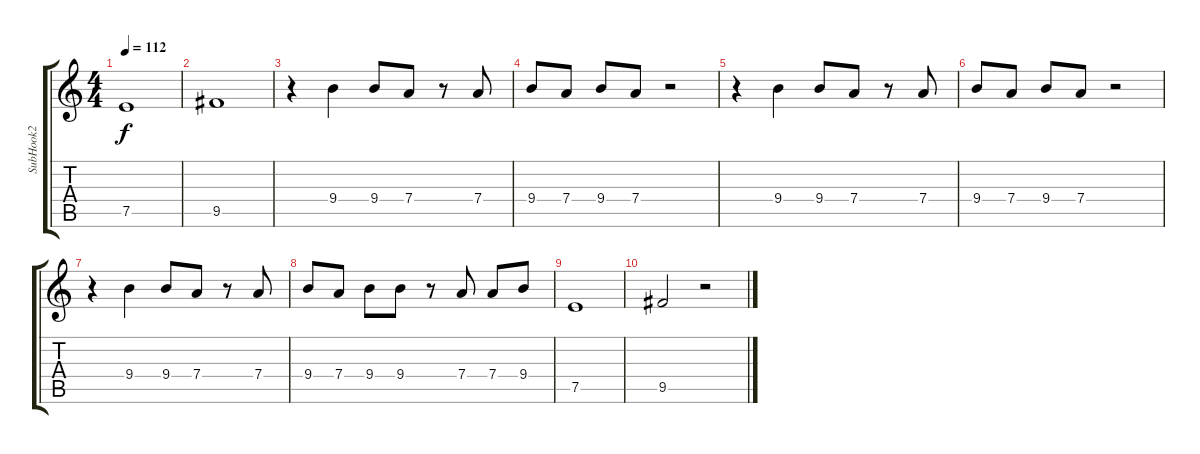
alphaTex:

\track ("SubHook2" "SubHook2") {instrument distortionguitar}
\staff {score tabs}
\tuning (E4 B3 G3 D3 A2 E2) {hide}
\ts (4 4)
\tempo 112
\clef g2
\ks c
7.5.1{dy f} |
9.5.1 |
r.4 9.4.4 9.4.8 7.4.8 r.8 7.4.8 |
9.4.8 7.4.8 9.4.8 7.4.8 r.2 |
r.4 9.4.4 9.4.8 7.4.8 r.8 7.4.8 |
9.4.8 7.4.8 9.4.8 7.4.8 r.2 |
r.4 9.4.4 9.4.8 7.4.8 r.8 7.4.8 |
9.4.8 7.4.8 9.4.8 9.4.8 r.8 7.4.8 7.4.8 9.4.8 |
7.5.1 |
9.5.2 r.2
